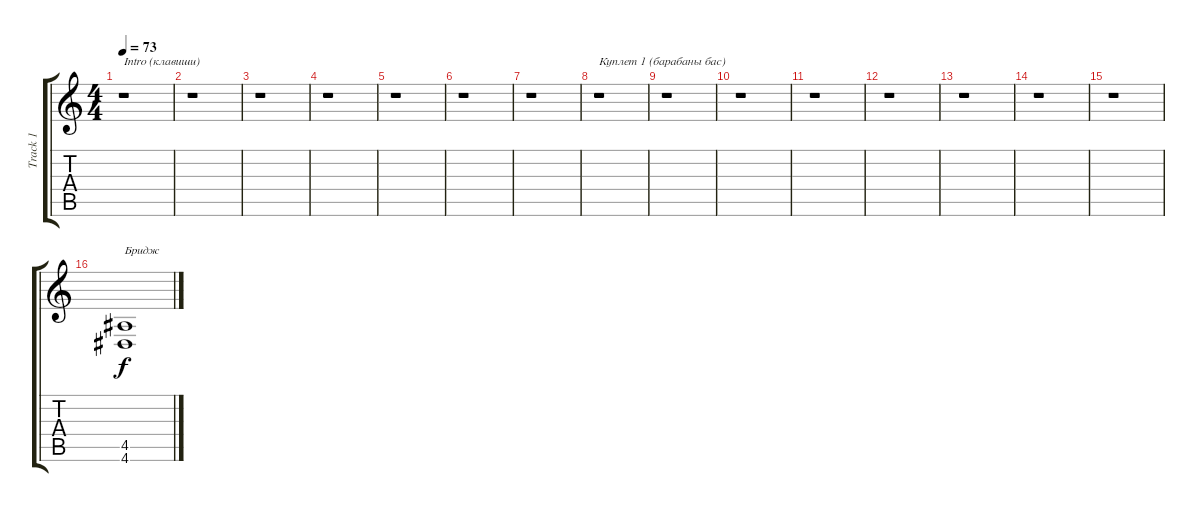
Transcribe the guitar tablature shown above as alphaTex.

\track ("Track 1" "Track 1") {instrument acousticguitarsteel}
\staff {score tabs}
\tuning (Db4 Ab3 E3 B2 Gb2 B1) {hide}
\ts (4 4)
\tempo 73
\clef g2
\ks c
r.1{txt "Intro (клавиши)" dy f instrument acousticguitarsteel} |
r.1 |
r.1 |
r.1 |
r.1 |
r.1 |
r.1 |
r.1{txt "Куплет 1 (барабаны бас)"} |
r.1 |
r.1 |
r.1 |
r.1 |
r.1 |
r.1 |
r.1 |
(4.5 4.6).1{txt "Бридж"}
